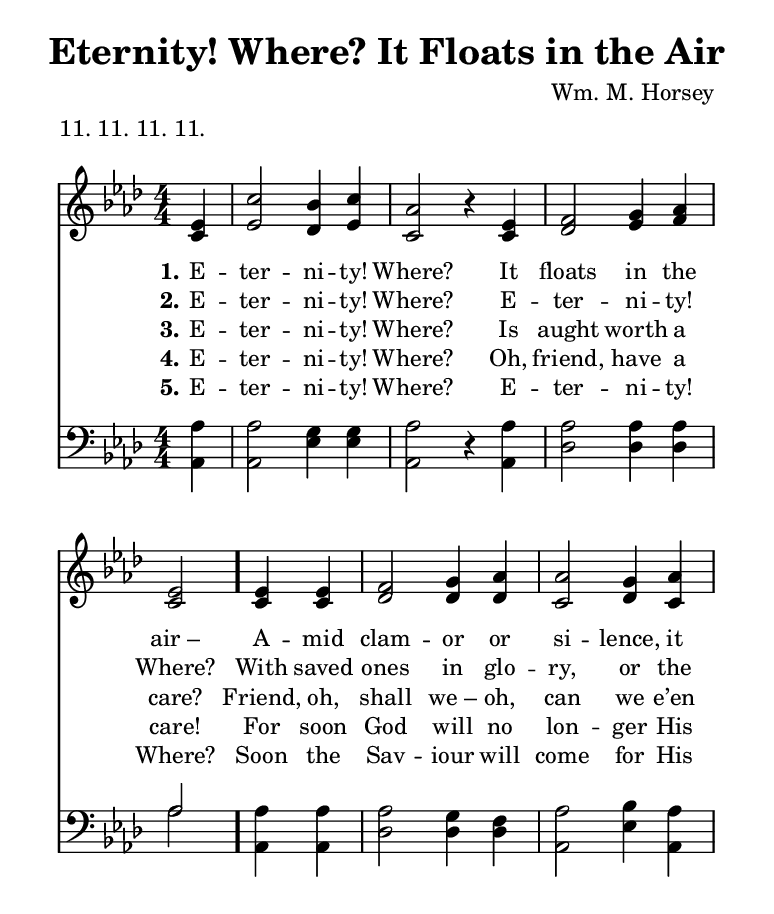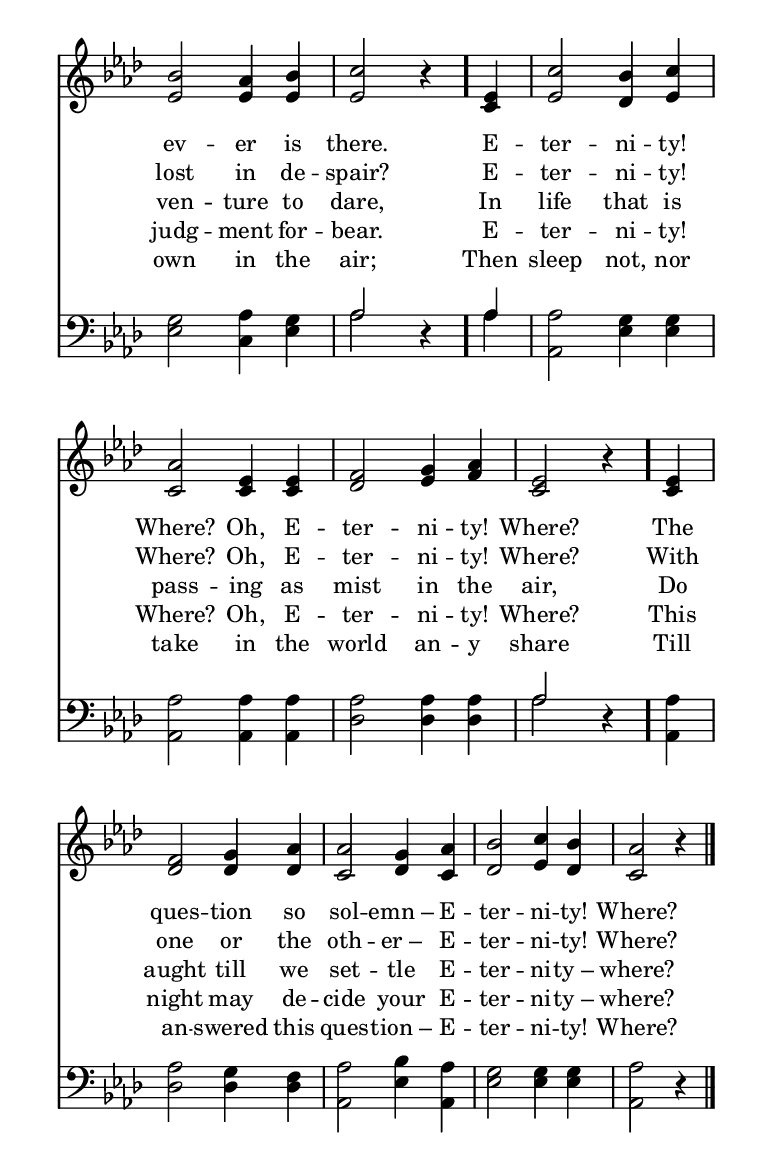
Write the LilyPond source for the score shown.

\include "common/global.ily"
\paper {
  \include "common/paper.ily"
  ragged-bottom = ##t
  system-count = #(cond (is-eogsized 3) (#t #f))
  page-count = #(cond (is-eogsized 2) (#t #f))
}

\header{
  %gospel
  hymnnumber = "51"
  title = "Eternity! Where? It Floats in the Air"
  tunename = "Eternity"
  meter = "11. 11. 11. 11."
  poet = ""
  composer = "Wm. M. Horsey"
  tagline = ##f
}

% for fermata in MIDI
ta = { \tempo 4=100 }
tb = { \tempo 4=50  }

patternAA = {    c4 | c2 c4 c4 | c2 c4 c4 | c2 c4 c4 | c2 c4 }
patternAB = { c4 c4 | c2 c4 c4 | c2 c4 c4 | c2 c4 c4 | c2 c4 }

global = {
  \include "common/overrides.ily"
  \override Staff.TimeSignature.style = #'numbered
  \time 4/4
  \override Score.MetronomeMark.transparent = ##t % hide all fermata changes too
  \ta
  \key aes \major
  \partial 4
  \autoBeamOff
}

notesSoprano = {
\global
\relative c' {

  \changePitch \patternAA { ees     | c' bes c | aes r ees   | f g aes     | ees   }
  \changePitch \patternAB { ees ees | f g aes  | aes g aes   | bes aes bes | c r   }
  \changePitch \patternAA { ees,    | c' bes c | aes ees ees | f g aes     | ees r }
  \changePitch \patternAA { ees     | f g aes  | aes g aes   | bes c bes   | aes r }

  \bar "|."

}
}

notesAlto = {
\global
\relative e' {

  \changePitch \patternAA { c   | ees des ees | c r c   | des ees f   | c     }
  \changePitch \patternAB { c c | des des des | c des c | ees ees ees | ees r }
  \changePitch \patternAA { c   | ees des ees | c c c   | des ees f   | c r   }
  \changePitch \patternAA { c   | des des des | c des c | des ees des | c     }

}
}

notesTenor = {
\global
\relative a {

  \changePitch \patternAA { aes     | aes g g | aes r aes   | aes aes aes | aes   }
  \changePitch \patternAB { aes aes | aes g f | aes bes aes | g aes g     | aes r }
  \changePitch \patternAA { aes     | aes g g | aes aes aes | aes aes aes | aes r }
  \changePitch \patternAA { aes     | aes g f | aes bes aes | g g g       | aes r }

}
}

notesBass = {
\global
\relative f, {

\changePitch \patternAA { aes      | aes ees' ees  | aes, r aes    | des des des  | aes'   }
\changePitch \patternAB { aes, aes | des des des   | aes ees' aes, | ees' c ees   | aes r  }
\changePitch \patternAA { aes      | aes, ees' ees | aes, aes aes  | des des des  | aes' r }
\changePitch \patternAA { aes,     | des des des   | aes ees' aes, | ees' ees ees | aes,   }

}
}

wordsA = \lyricmode {
\set stanza = "1."

E -- ter -- ni -- ty! Where? It floats in the air_– \bar "."
A -- mid clam -- or or si -- lence, it ev -- er is there. \bar "."
E -- ter -- ni -- ty! Where? Oh, E -- ter -- ni -- ty! Where? \bar "."
The ques -- tion so sol -- emn_– E -- ter -- ni -- ty! Where? \bar "."

}

wordsB = \lyricmode {
\set stanza = "2."

E -- ter -- ni -- ty! Where? E -- ter -- ni -- ty! Where?
With saved ones in glo -- ry, or the lost in de -- spair?
E -- ter -- ni -- ty! Where? Oh, E -- ter -- ni -- ty! Where?
With one or the oth -- er_– E -- ter -- ni -- ty! Where?

}

wordsC = \lyricmode {
\set stanza = "3."

E -- ter -- ni -- ty! Where? Is aught worth a care?
Friend, oh, shall we_– oh, can we e’en ven -- ture to dare,
In life that is pass -- ing as mist in the air,
Do aught till we set -- tle E -- ter -- ni -- ty_– where?

}

wordsD = \lyricmode {
\set stanza = "4."

E -- ter -- ni -- ty! Where? Oh, friend, have a care!
For soon God will no lon -- ger His judg -- ment for -- bear.
E -- ter -- ni -- ty! Where? Oh, E -- ter -- ni -- ty! Where?
This night may de -- cide your E -- ter -- ni -- ty_– where?

}

wordsE = \lyricmode {
\set stanza = "5."

E -- ter -- ni -- ty! Where? E -- ter -- ni -- ty! Where?
Soon the Sav -- iour will come for His own in the air;
Then sleep not, nor take in the world an -- y share
Till an -- swered this ques -- tion_– E -- ter -- ni -- ty! Where?

}

\score {
  \context ChoirStaff <<
    \context Staff = upper <<
      \set Staff.autoBeaming = ##f
      \set ChoirStaff.systemStartDelimiter = #'SystemStartBar
      \set ChoirStaff.printPartCombineTexts = ##f
      \partcombine #'(2 . 11) \notesSoprano \notesAlto
      \context NullVoice = sopranos { \voiceOne << \notesSoprano >> }
      \context Lyrics = one   \lyricsto sopranos \wordsA
      \context Lyrics = two   \lyricsto sopranos \wordsB
      \context Lyrics = three \lyricsto sopranos \wordsC
      \context Lyrics = four  \lyricsto sopranos \wordsD
      \context Lyrics = five  \lyricsto sopranos \wordsE
    >>
    \context Staff = men <<
      \set Staff.autoBeaming = ##f
      \clef bass
      \set ChoirStaff.printPartCombineTexts = ##f
      \partcombine #'(2 . 11) \notesTenor \notesBass
    >>
  >>
  \layout {
    \include "common/layout.ily"
  }
  \midi{
    \include "common/midi.ily"
  }
}

\version "2.19.49"  % necessary for upgrading to future LilyPond versions.

% vi:set et ts=2 sw=2 ai nocindent syntax=lilypond:
